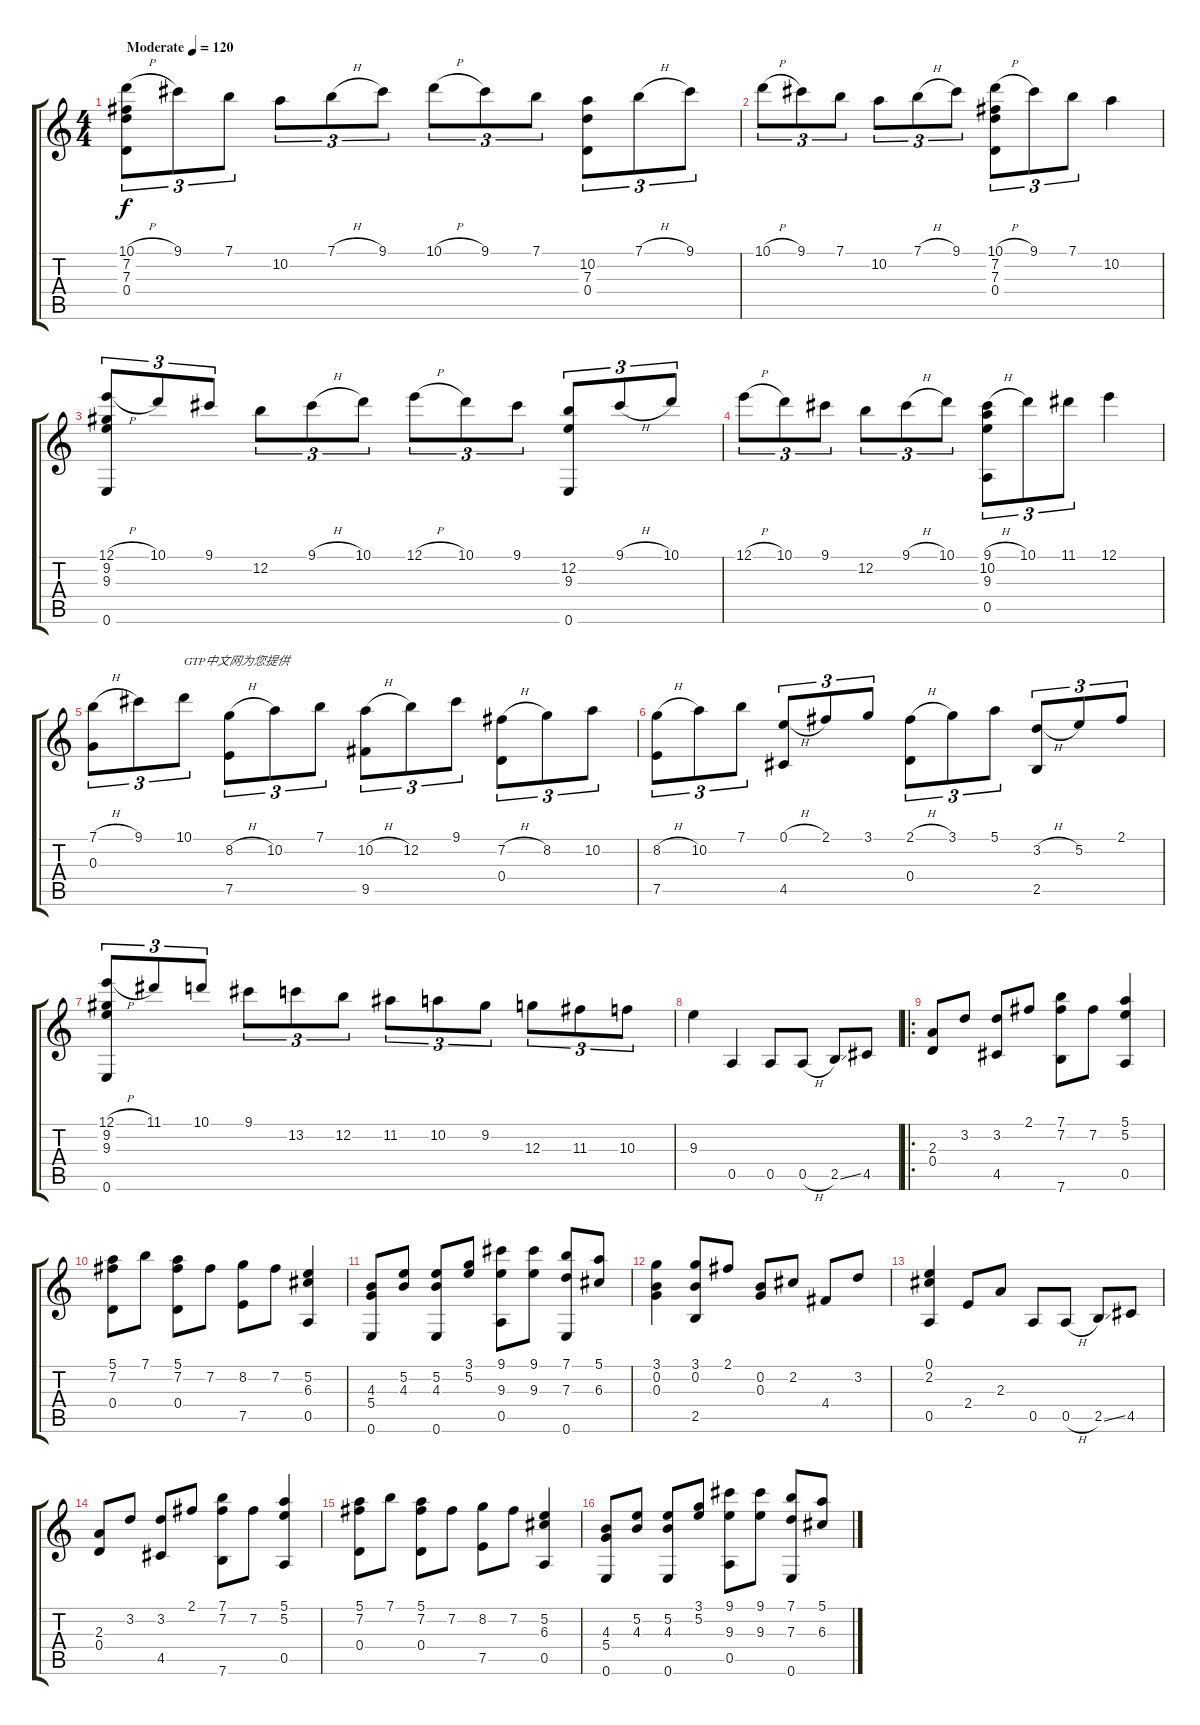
\track "" {instrument acousticguitarnylon}
\staff {score tabs}
\tuning (E4 B3 G3 D3 A2 E2) {hide}
\ts (4 4)
\tempo (120 "Moderate")
\clef g2
\ks c
(10.1{h} 7.2 7.3 0.4).8{tu (3 2) dy f instrument acousticguitarnylon} 9.1.8{tu (3 2)} 7.1.8{tu (3 2)} 10.2.8{tu (3 2)} 7.1{h}.8{tu (3 2)} 9.1.8{tu (3 2)} 10.1{h}.8{tu (3 2)} 9.1.8{tu (3 2)} 7.1.8{tu (3 2)} (10.2 7.3 0.4).8{tu (3 2)} 7.1{h}.8{tu (3 2)} 9.1.8{tu (3 2)} |
10.1{h}.8{tu (3 2)} 9.1.8{tu (3 2)} 7.1.8{tu (3 2)} 10.2.8{tu (3 2)} 7.1{h}.8{tu (3 2)} 9.1.8{tu (3 2)} (10.1{h} 7.2 7.3 0.4).8{tu (3 2)} 9.1.8{tu (3 2)} 7.1.8{tu (3 2)} 10.2.4 |
(12.1{h} 9.2 9.3 0.6).8{tu (3 2)} 10.1.8{tu (3 2)} 9.1.8{tu (3 2)} 12.2.8{tu (3 2)} 9.1{h}.8{tu (3 2)} 10.1.8{tu (3 2)} 12.1{h}.8{tu (3 2)} 10.1.8{tu (3 2)} 9.1.8{tu (3 2)} (12.2 9.3 0.6).8{tu (3 2)} 9.1{h}.8{tu (3 2)} 10.1.8{tu (3 2)} |
12.1{h}.8{tu (3 2)} 10.1.8{tu (3 2)} 9.1.8{tu (3 2)} 12.2.8{tu (3 2)} 9.1{h}.8{tu (3 2)} 10.1.8{tu (3 2)} (9.1{h} 10.2 9.3 0.5).8{tu (3 2)} 10.1.8{tu (3 2)} 11.1.8{tu (3 2)} 12.1.4 |
(7.1{h} 0.3).8{tu (3 2)} 9.1.8{tu (3 2)} 10.1.8{tu (3 2) txt "GTP中文网为您提供"} (8.2{h} 7.5).8{tu (3 2)} 10.2.8{tu (3 2)} 7.1.8{tu (3 2)} (10.2{h} 9.5).8{tu (3 2)} 12.2.8{tu (3 2)} 9.1.8{tu (3 2)} (7.2{h} 0.4).8{tu (3 2)} 8.2.8{tu (3 2)} 10.2.8{tu (3 2)} |
(8.2{h} 7.5).8{tu (3 2)} 10.2.8{tu (3 2)} 7.1.8{tu (3 2)} (0.1{h} 4.5).8{tu (3 2)} 2.1.8{tu (3 2)} 3.1.8{tu (3 2)} (2.1{h} 0.4).8{tu (3 2)} 3.1.8{tu (3 2)} 5.1.8{tu (3 2)} (3.2{h} 2.5).8{tu (3 2)} 5.2.8{tu (3 2)} 2.1.8{tu (3 2)} |
(12.1{h} 9.2 9.3 0.6).8{tu (3 2)} 11.1.8{tu (3 2)} 10.1.8{tu (3 2)} 9.1.8{tu (3 2)} 13.2.8{tu (3 2)} 12.2.8{tu (3 2)} 11.2.8{tu (3 2)} 10.2.8{tu (3 2)} 9.2.8{tu (3 2)} 12.3.8{tu (3 2)} 11.3.8{tu (3 2)} 10.3.8{tu (3 2)} |
9.3.4 0.5.4 0.5.8 0.5{h}.8 2.5{ss}.8 4.5.8 |
\ro
(2.3 0.4).8 3.2.8 (3.2 4.5).8 2.1.8 (7.1 7.2 7.6).8 7.2.8 (5.1 5.2 0.5).4 |
(5.1 7.2 0.4).8 7.1.8 (5.1 7.2 0.4).8 7.2.8 (8.2 7.5).8 7.2.8 (5.2 6.3 0.5).4 |
(4.3 5.4 0.6).8 (5.2 4.3).8 (5.2 4.3 0.6).8 (3.1 5.2).8 (9.1 9.3 0.5).8 (9.1 9.3).8 (7.1 7.3 0.6).8 (5.1 6.3).8 |
(3.1 0.2 0.3).4 (3.1 0.2 2.5).8 2.1.8 (0.2 0.3).8 2.2.8 4.4.8 3.2.8 |
(0.1 2.2 0.5).4 2.4.8 2.3.8 0.5.8 0.5{h}.8 2.5{ss}.8 4.5.8 |
(2.3 0.4).8 3.2.8 (3.2 4.5).8 2.1.8 (7.1 7.2 7.6).8 7.2.8 (5.1 5.2 0.5).4 |
(5.1 7.2 0.4).8 7.1.8 (5.1 7.2 0.4).8 7.2.8 (8.2 7.5).8 7.2.8 (5.2 6.3 0.5).4 |
(4.3 5.4 0.6).8 (5.2 4.3).8 (5.2 4.3 0.6).8 (3.1 5.2).8 (9.1 9.3 0.5).8 (9.1 9.3).8 (7.1 7.3 0.6).8 (5.1 6.3).8
